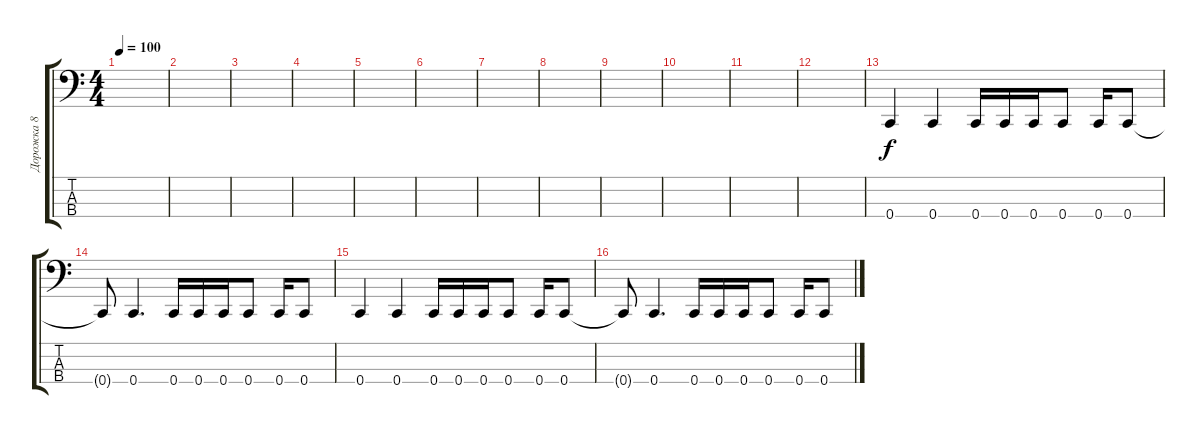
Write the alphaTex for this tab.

\track ("Дорожка 8" "Дорожка 8") {instrument electricbassfinger}
\staff {score tabs}
\tuning (F2 C2 G1 C1) {hide}
\ts (4 4)
\tempo 100
\clef f4
\ks c
|
|
|
|
|
|
|
|
|
|
|
|
0.4.4 0.4.4 0.4.16 0.4.16 0.4.16 0.4.8 0.4.16 0.4.8 |
0.4{t}.8 0.4.4{d} 0.4.16 0.4.16 0.4.16 0.4.8 0.4.16 0.4.8 |
0.4.4 0.4.4 0.4.16 0.4.16 0.4.16 0.4.8 0.4.16 0.4.8 |
0.4{t}.8 0.4.4{d} 0.4.16 0.4.16 0.4.16 0.4.8 0.4.16 0.4.8
